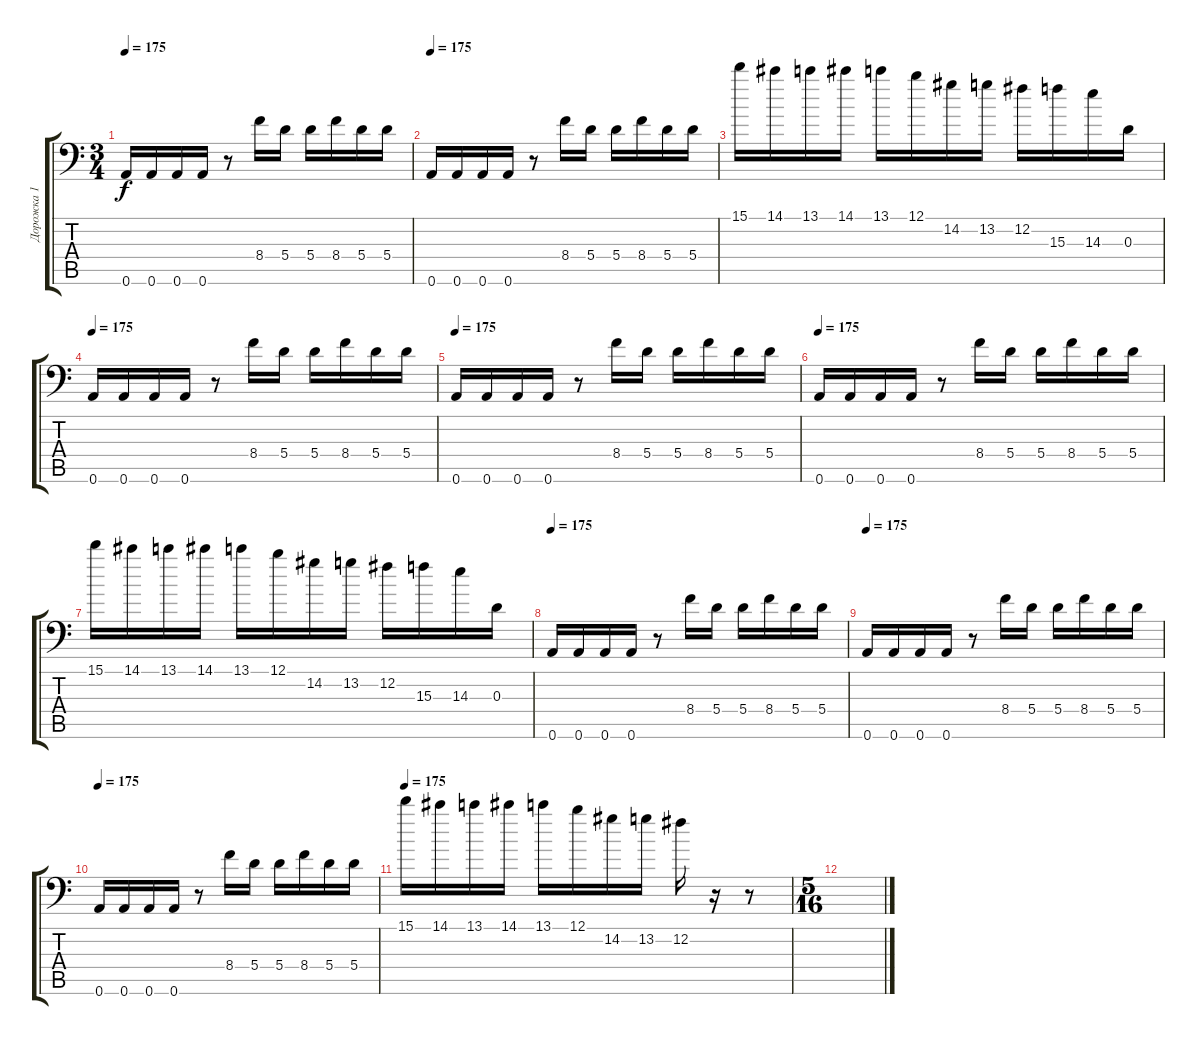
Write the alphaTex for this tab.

\track ("Дорожка 1" "Дорожка 1") {instrument distortionguitar}
\staff {score tabs}
\tuning (B3 Gb3 D3 A2 E2 A1) {hide}
\ts (3 4)
\tempo 175
\clef f4
\ks c
0.6.16{dy f} 0.6.16 0.6.16 0.6.16 r.8 8.4.16 5.4.16 5.4.16 8.4.16 5.4.16 5.4.16 |
\tempo 175
0.6.16 0.6.16 0.6.16 0.6.16 r.8 8.4.16 5.4.16 5.4.16 8.4.16 5.4.16 5.4.16 |
15.1.16 14.1.16 13.1.16 14.1.16 13.1.16 12.1.16 14.2.16 13.2.16 12.2.16 15.3.16 14.3.16 0.3.16 |
\tempo 175
0.6.16 0.6.16 0.6.16 0.6.16 r.8 8.4.16 5.4.16 5.4.16 8.4.16 5.4.16 5.4.16 |
\tempo 175
0.6.16 0.6.16 0.6.16 0.6.16 r.8 8.4.16 5.4.16 5.4.16 8.4.16 5.4.16 5.4.16 |
\tempo 175
0.6.16 0.6.16 0.6.16 0.6.16 r.8 8.4.16 5.4.16 5.4.16 8.4.16 5.4.16 5.4.16 |
15.1.16 14.1.16 13.1.16 14.1.16 13.1.16 12.1.16 14.2.16 13.2.16 12.2.16 15.3.16 14.3.16 0.3.16 |
\tempo 175
0.6.16 0.6.16 0.6.16 0.6.16 r.8 8.4.16 5.4.16 5.4.16 8.4.16 5.4.16 5.4.16 |
\tempo 175
0.6.16 0.6.16 0.6.16 0.6.16 r.8 8.4.16 5.4.16 5.4.16 8.4.16 5.4.16 5.4.16 |
\tempo 175
0.6.16 0.6.16 0.6.16 0.6.16 r.8 8.4.16 5.4.16 5.4.16 8.4.16 5.4.16 5.4.16 |
\tempo 175
15.1.16 14.1.16 13.1.16 14.1.16 13.1.16 12.1.16 14.2.16 13.2.16 12.2.16 r.16 r.8 |
\ts (5 16)
